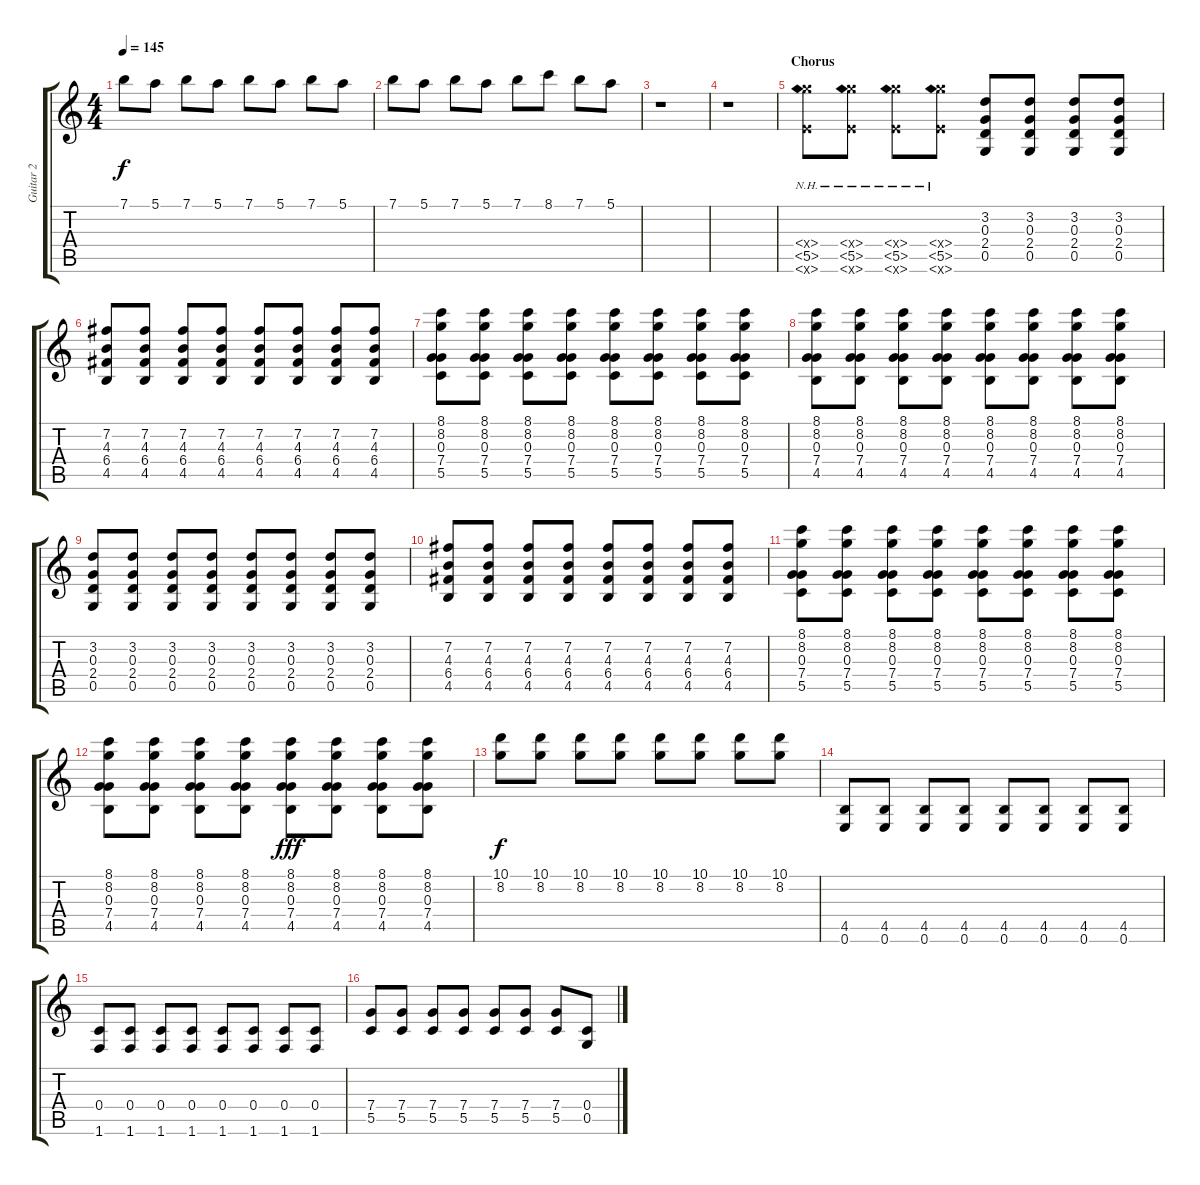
\track ("Guitar 2" "Guitar 2") {instrument electricguitarjazz}
\staff {score tabs}
\tuning (E4 B3 G3 C3 G2 E2) {hide}
\ts (4 4)
\tempo 145
\clef g2
\ks c
7.1.8{dy f} 5.1.8 7.1.8 5.1.8 7.1.8 5.1.8 7.1.8 5.1.8 |
7.1.8 5.1.8 7.1.8 5.1.8 7.1.8 8.1.8 7.1.8 5.1.8 |
r.1 |
r.1 |
\section ("" "Chorus")
(7.4{nh x} 5.5{nh} 0.6{nh x}).8{balance 8 instrument distortionguitar} (7.4{nh x} 5.5{nh} 0.6{nh x}).8 (7.4{nh x} 5.5{nh} 0.6{nh x}).8 (7.4{nh x} 5.5{nh} 0.6{nh x}).8 (3.2 0.3 2.4 0.5).8 (3.2 0.3 2.4 0.5).8 (3.2 0.3 2.4 0.5).8 (3.2 0.3 2.4 0.5).8 |
(7.2 4.3 6.4 4.5).8 (7.2 4.3 6.4 4.5).8 (7.2 4.3 6.4 4.5).8 (7.2 4.3 6.4 4.5).8 (7.2 4.3 6.4 4.5).8 (7.2 4.3 6.4 4.5).8 (7.2 4.3 6.4 4.5).8 (7.2 4.3 6.4 4.5).8 |
(8.1 8.2 0.3 7.4 5.5).8 (8.1 8.2 0.3 7.4 5.5).8 (8.1 8.2 0.3 7.4 5.5).8 (8.1 8.2 0.3 7.4 5.5).8 (8.1 8.2 0.3 7.4 5.5).8 (8.1 8.2 0.3 7.4 5.5).8 (8.1 8.2 0.3 7.4 5.5).8 (8.1 8.2 0.3 7.4 5.5).8 |
(8.1 8.2 0.3 7.4 4.5).8 (8.1 8.2 0.3 7.4 4.5).8 (8.1 8.2 0.3 7.4 4.5).8 (8.1 8.2 0.3 7.4 4.5).8 (8.1 8.2 0.3 7.4 4.5).8 (8.1 8.2 0.3 7.4 4.5).8 (8.1 8.2 0.3 7.4 4.5).8 (8.1 8.2 0.3 7.4 4.5).8 |
(3.2 0.3 2.4 0.5).8{instrument distortionguitar} (3.2 0.3 2.4 0.5).8 (3.2 0.3 2.4 0.5).8 (3.2 0.3 2.4 0.5).8 (3.2 0.3 2.4 0.5).8 (3.2 0.3 2.4 0.5).8 (3.2 0.3 2.4 0.5).8 (3.2 0.3 2.4 0.5).8 |
(7.2 4.3 6.4 4.5).8 (7.2 4.3 6.4 4.5).8 (7.2 4.3 6.4 4.5).8 (7.2 4.3 6.4 4.5).8 (7.2 4.3 6.4 4.5).8 (7.2 4.3 6.4 4.5).8 (7.2 4.3 6.4 4.5).8 (7.2 4.3 6.4 4.5).8 |
(8.1 8.2 0.3 7.4 5.5).8 (8.1 8.2 0.3 7.4 5.5).8 (8.1 8.2 0.3 7.4 5.5).8 (8.1 8.2 0.3 7.4 5.5).8 (8.1 8.2 0.3 7.4 5.5).8 (8.1 8.2 0.3 7.4 5.5).8 (8.1 8.2 0.3 7.4 5.5).8 (8.1 8.2 0.3 7.4 5.5).8 |
(8.1 8.2 0.3 7.4 4.5).8 (8.1 8.2 0.3 7.4 4.5).8 (8.1 8.2 0.3 7.4 4.5).8 (8.1 8.2 0.3 7.4 4.5).8 (8.1 8.2 0.3 7.4 4.5).8{dy fff} (8.1 8.2 0.3 7.4 4.5).8 (8.1 8.2 0.3 7.4 4.5).8 (8.1 8.2 0.3 7.4 4.5).8 |
(10.1 8.2).8{dy f} (10.1 8.2).8 (10.1 8.2).8 (10.1 8.2).8 (10.1 8.2).8 (10.1 8.2).8 (10.1 8.2).8 (10.1 8.2).8 |
(4.5 0.6).8 (4.5 0.6).8 (4.5 0.6).8 (4.5 0.6).8 (4.5 0.6).8 (4.5 0.6).8 (4.5 0.6).8 (4.5 0.6).8 |
(0.4 1.6).8 (0.4 1.6).8 (0.4 1.6).8 (0.4 1.6).8 (0.4 1.6).8 (0.4 1.6).8 (0.4 1.6).8 (0.4 1.6).8 |
(7.4 5.5).8 (7.4 5.5).8 (7.4 5.5).8 (7.4 5.5).8 (7.4 5.5).8 (7.4 5.5).8 (7.4 5.5).8 (0.4 0.5).8
